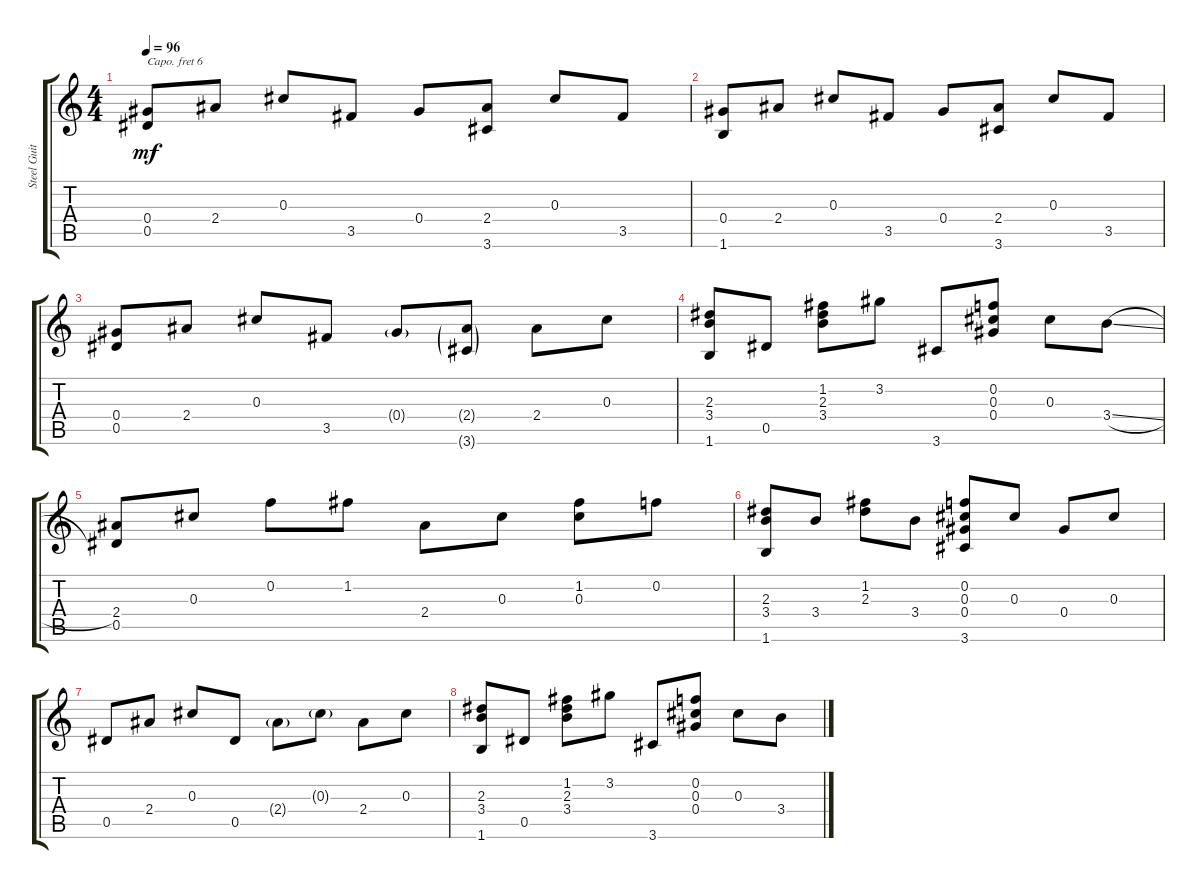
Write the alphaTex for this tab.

\track ("Steel Guitar" "Steel Guit") {instrument acousticguitarsteel}
\staff {score tabs}
\capo 6
\tuning (E4 B3 G3 D3 A2 E2) {hide}
\ts (4 4)
\tempo 96
\clef g2
\ks c
(0.4 0.5).8{dy mf} 2.4.8 0.3.8 3.5.8 0.4.8 (2.4 3.6).8 0.3.8 3.5.8 |
(0.4 1.6).8 2.4.8 0.3.8 3.5.8 0.4.8 (2.4 3.6).8 0.3.8 3.5.8 |
(0.4 0.5).8 2.4.8 0.3.8 3.5.8 0.4{g}.8 (2.4{g} 3.6{g}).8 2.4.8 0.3.8 |
(2.3 3.4 1.6).8 0.5.8 (1.2 2.3 3.4).8 3.2.8 3.6.8 (0.2 0.3 0.4).8 0.3.8 3.4{sl}.8 |
(2.4 0.5).8 0.3.8 0.2.8 1.2.8 2.4.8 0.3.8 (1.2 0.3).8 0.2.8 |
(2.3 3.4 1.6).8 3.4.8 (1.2 2.3).8 3.4.8 (0.2 0.3 0.4 3.6).8 0.3.8 0.4.8 0.3.8 |
0.5.8 2.4.8 0.3.8 0.5.8 2.4{g}.8 0.3{g}.8 2.4.8 0.3.8 |
(2.3 3.4 1.6).8 0.5.8 (1.2 2.3 3.4).8 3.2.8 3.6.8 (0.2 0.3 0.4).8 0.3.8 3.4{sl}.8
